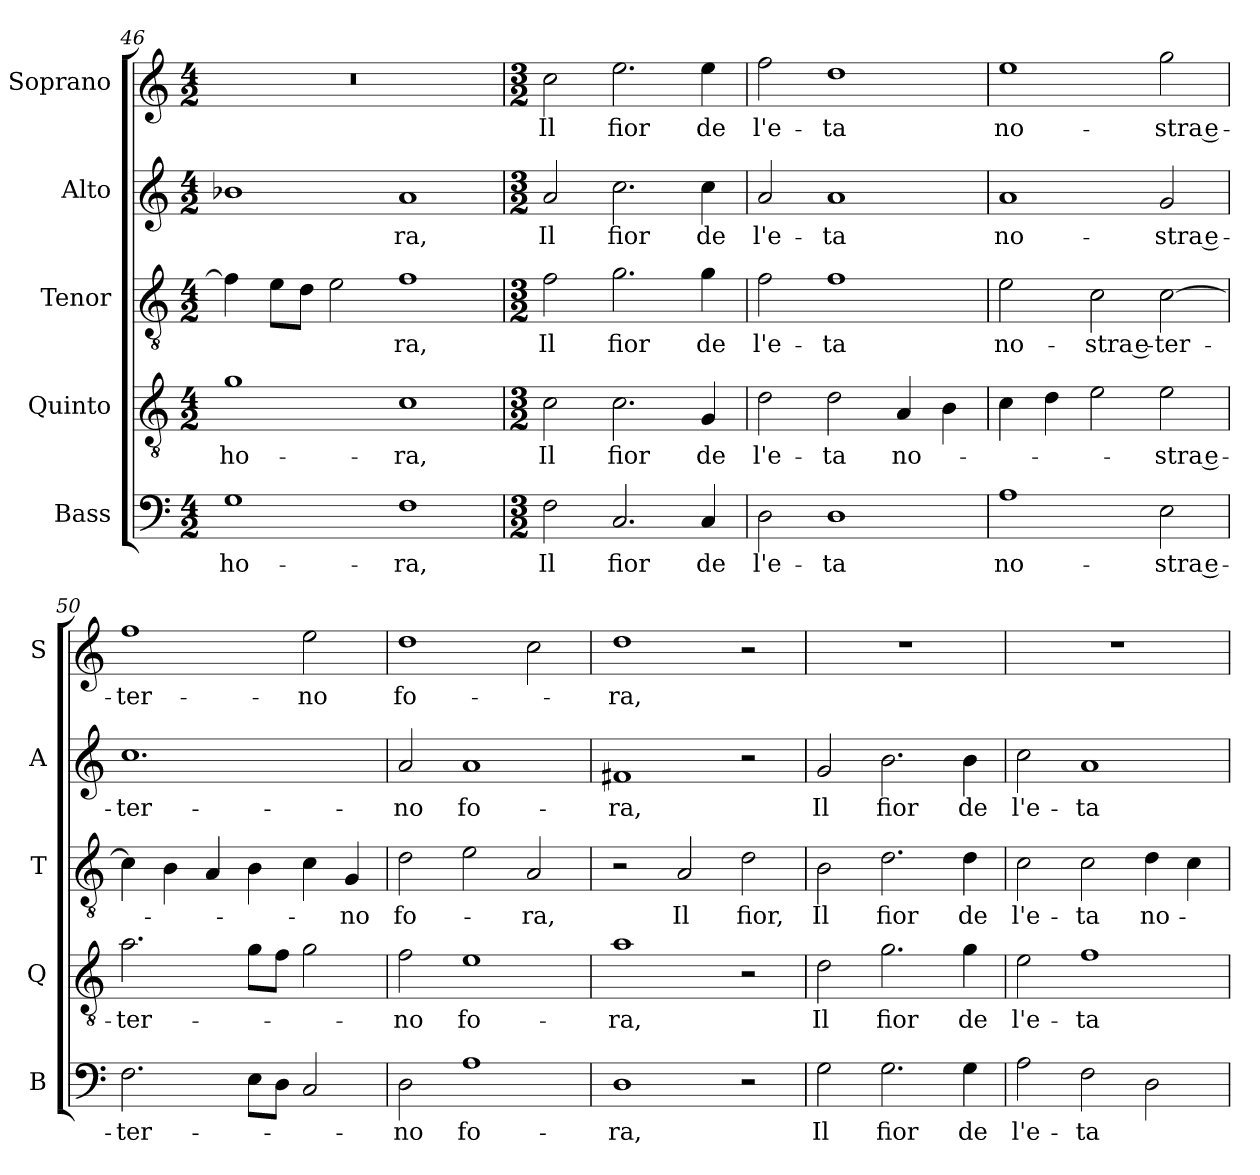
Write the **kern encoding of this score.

**kern	**text	**kern	**text	**kern	**text	**kern	**text	**kern	**text
*part5	*part5	*part4	*part4	*part3	*part3	*part2	*part2	*part1	*part1
*staff5	*staff5	*staff4	*staff4	*staff3	*staff3	*staff2	*staff2	*staff1	*staff1
*I"Bass	*	*I"Quinto	*	*I"Tenor	*	*I"Alto	*	*I"Soprano	*
*I'B	*	*I'Q	*	*I'T	*	*I'A	*	*I'S	*
!!LO:PB:g=z
*clefF4	*	*clefGv2	*	*clefGv2	*	*clefG2	*	*clefG2	*
*k[]	*	*k[]	*	*k[]	*	*k[]	*	*k[]	*
*C:	*	*C:	*	*C:	*	*C:	*	*C:	*
*M4/2	*	*M4/2	*	*M4/2	*	*M4/2	*	*M4/2	*
=46	=46	=46	=46	=46	=46	=46	=46	=46	=46
!	!LO:LY:b	!	!LO:LY:b	!	!	!	!	!	!
1G	ho-	1g	ho-	4f\]	.	1b-X	.	0r	.
.	.	.	.	8e\L	.	.	.	.	.
.	.	.	.	8d\J	.	.	.	.	.
.	.	.	.	2e\	.	.	.	.	.
!	!LO:LY:b	!	!LO:LY:b	!	!LO:LY:b	!	!LO:LY:b	!	!
1F	-ra,	1c	-ra,	1f	-ra,	1a	-ra,	.	.
=47	=47	=47	=47	=47	=47	=47	=47	=47	=47
*M3/2	*	*M3/2	*	*M3/2	*	*M3/2	*	*M3/2	*
!	!LO:LY:b	!	!LO:LY:b	!	!LO:LY:b	!	!LO:LY:b	!	!LO:LY:b
2F\	Il	2c\	Il	2f\	Il	2a/	Il	2cc\	Il
!	!LO:LY:b	!	!LO:LY:b	!	!LO:LY:b	!	!LO:LY:b	!	!LO:LY:b
2.C/	fior	2.c\	fior	2.g\	fior	2.cc\	fior	2.ee\	fior
!	!LO:LY:b	!	!LO:LY:b	!	!LO:LY:b	!	!LO:LY:b	!	!LO:LY:b
4C/	de	4G/	de	4g\	de	4cc\	de	4ee\	de
=48	=48	=48	=48	=48	=48	=48	=48	=48	=48
!	!LO:LY:b	!	!LO:LY:b	!	!LO:LY:b	!	!LO:LY:b	!	!LO:LY:b
2D\	l'e-	2d\	l'e-	2f\	l'e-	2a/	l'e-	2ff\	l'e-
!	!LO:LY:b	!	!LO:LY:b	!	!LO:LY:b	!	!LO:LY:b	!	!LO:LY:b
1D	-ta	2d\	-ta	1f	-ta	1a	-ta	1dd	-ta
!	!	!	!LO:LY:b	!	!	!	!	!	!
.	.	4A/	no-	.	.	.	.	.	.
.	.	4B\	.	.	.	.	.	.	.
=49	=49	=49	=49	=49	=49	=49	=49	=49	=49
!	!LO:LY:b	!	!	!	!LO:LY:b	!	!LO:LY:b	!	!LO:LY:b
1A	no-	4c\	.	2e\	no-	1a	no-	1ee	no-
.	.	4d\	.	.	.	.	.	.	.
!	!	!	!	!	!LO:LY:b	!	!	!	!
.	.	2e\	.	2c\	-stra e-	.	.	.	.
!	!LO:LY:b	!	!LO:LY:b	!	!LO:LY:b	!	!LO:LY:b	!	!LO:LY:b
2E\	-stra e-	2e\	-stra e-	[2c\	-ter-	2g/	-stra e-	2gg\	-stra e-
=50	=50	=50	=50	=50	=50	=50	=50	=50	=50
!	!LO:LY:b	!	!LO:LY:b	!	!	!	!LO:LY:b	!	!LO:LY:b
2.F\	-ter-	2.a\	-ter-	4c\]	.	1.cc	-ter-	1ff	-ter-
.	.	.	.	4B\	.	.	.	.	.
.	.	.	.	4A/	.	.	.	.	.
8E\L	.	8g\L	.	4B\	.	.	.	.	.
8D\J	.	8f\J	.	.	.	.	.	.	.
!	!	!	!	!	!	!	!	!	!LO:LY:b
2C/	.	2g\	.	4c\	.	.	.	2ee\	-no
!	!	!	!	!	!LO:LY:b	!	!	!	!
.	.	.	.	4G/	-no	.	.	.	.
!!LO:LB:g=z
=51	=51	=51	=51	=51	=51	=51	=51	=51	=51
!	!LO:LY:b	!	!LO:LY:b	!	!LO:LY:b	!	!LO:LY:b	!	!LO:LY:b
2D\	-no	2f\	-no	2d\	fo-	2a/	-no	1dd	fo-
!	!LO:LY:b	!	!LO:LY:b	!	!	!	!LO:LY:b	!	!
1A	fo-	1e	fo-	2e\	.	1a	fo-	.	.
!	!	!	!	!	!LO:LY:b	!	!	!	!
.	.	.	.	2A/	-ra,	.	.	2cc\	.
=52	=52	=52	=52	=52	=52	=52	=52	=52	=52
!	!LO:LY:b	!	!LO:LY:b	!	!	!	!LO:LY:b	!	!LO:LY:b
1D	-ra,	1a	-ra,	2r	.	1f#X	-ra,	1dd	-ra,
!	!	!	!	!	!LO:LY:b	!	!	!	!
.	.	.	.	2A/	Il	.	.	.	.
!	!	!	!	!	!LO:LY:b	!	!	!	!
2r	.	2r	.	2d\	fior,	2r	.	2r	.
=53	=53	=53	=53	=53	=53	=53	=53	=53	=53
!	!LO:LY:b	!	!LO:LY:b	!	!LO:LY:b	!	!LO:LY:b	!	!
2G\	Il	2d\	Il	2B\	Il	2g/	Il	1.r	.
!	!LO:LY:b	!	!LO:LY:b	!	!LO:LY:b	!	!LO:LY:b	!	!
2.G\	fior	2.g\	fior	2.d\	fior	2.b\	fior	.	.
!	!LO:LY:b	!	!LO:LY:b	!	!LO:LY:b	!	!LO:LY:b	!	!
4G\	de	4g\	de	4d\	de	4b\	de	.	.
=54	=54	=54	=54	=54	=54	=54	=54	=54	=54
!	!LO:LY:b	!	!LO:LY:b	!	!LO:LY:b	!	!LO:LY:b	!	!
2A\	l'e-	2e\	l'e-	2c\	l'e-	2cc\	l'e-	1.r	.
!	!LO:LY:b	!	!LO:LY:b	!	!LO:LY:b	!	!LO:LY:b	!	!
2F\	-ta	1f	-ta	2c\	-ta	1a	-ta	.	.
!	!	!	!	!	!LO:LY:b	!	!	!	!
2D\	.	.	.	4d\	no-	.	.	.	.
.	.	.	.	4c\	.	.	.	.	.
=	=	=	=	=	=	=	=	=	=
*-	*-	*-	*-	*-	*-	*-	*-	*-	*-
